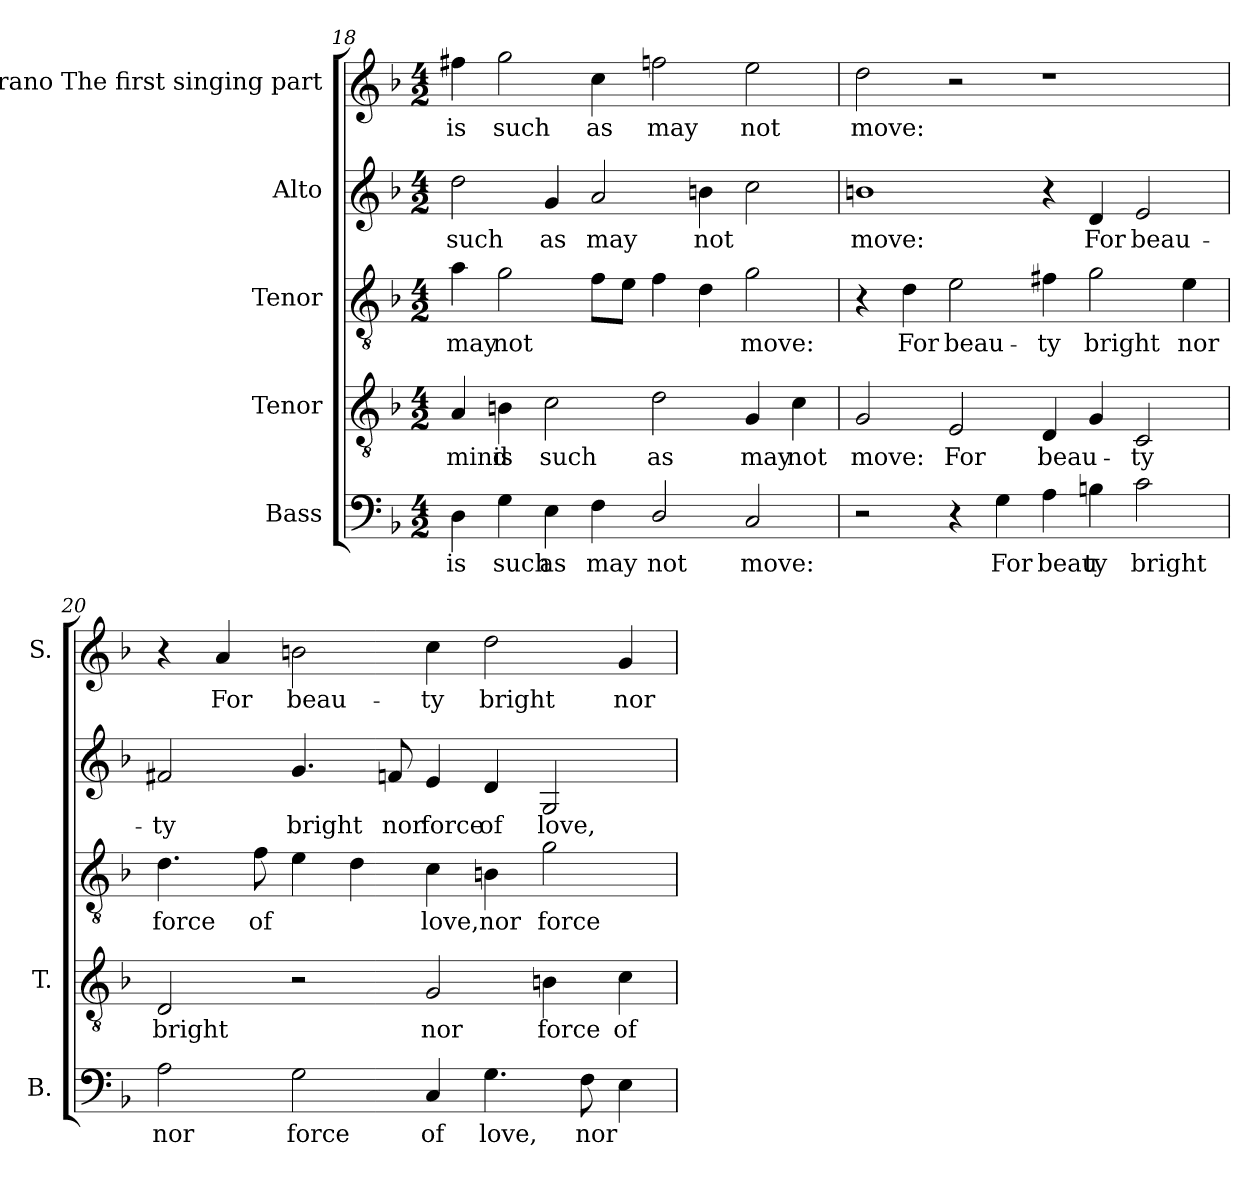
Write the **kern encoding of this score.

**kern	**text	**kern	**text	**kern	**text	**kern	**text	**kern	**text
*part5	*part5	*part4	*part4	*part3	*part3	*part2	*part2	*part1	*part1
*staff5	*staff5	*staff4	*staff4	*staff3	*staff3	*staff2	*staff2	*staff1	*staff1
*I"Bass	*	*I"Tenor	*	*I"Tenor	*	*I"Alto	*	*I"Soprano The first singing part	*
*I'B.	*	*I'T.	*	*	*	*	*	*I'S.	*
*clefF4	*	*clefGv2	*	*clefGv2	*	*clefG2	*	*clefG2	*
*	*	*ITrd7c12	*	*ITrd7c12	*	*ITrd7c12	*	*	*
*k[b-]	*	*k[b-]	*	*k[b-]	*	*k[b-]	*	*k[b-]	*
*F:	*	*F:	*	*F:	*	*F:	*	*F:	*
*M4/2	*	*M4/2	*	*M4/2	*	*M4/2	*	*M4/2	*
=18	=18	=18	=18	=18	=18	=18	=18	=18	=18
!	!LO:LY:b:color=#000000	!	!	!	!	!	!	!	!
!	!	!	!LO:LY:b:color=#000000	!	!	!	!	!	!
!	!	!	!	!	!LO:LY:b:color=#000000	!	!	!	!
!	!	!	!	!	!	!	!LO:LY:b:color=#000000	!	!
!	!	!	!	!	!	!	!	!	!LO:LY:b:color=#000000
4Di\	is	4AAi/	mind	4Ai\	may	2di\	such	4ff#Xi\	is
!	!LO:LY:b:color=#000000	!	!	!	!	!	!	!	!
!	!	!	!LO:LY:b:color=#000000	!	!	!	!	!	!
!	!	!	!	!	!LO:LY:b:color=#000000	!	!	!	!
!	!	!	!	!	!	!	!	!	!LO:LY:b:color=#000000
4Gi\	such	4BBni\	is	2Gi\	not	.	.	2ggi\	such
!	!LO:LY:b:color=#000000	!	!	!	!	!	!	!	!
!	!	!	!LO:LY:b:color=#000000	!	!	!	!	!	!
!	!	!	!	!	!	!	!LO:LY:b:color=#000000	!	!
4Ei\	as	2Ci\	such	.	.	4Gi/	as	.	.
!	!LO:LY:b:color=#000000	!	!	!	!	!	!	!	!
!	!	!	!	!	!	!	!LO:LY:b:color=#000000	!	!
!	!	!	!	!	!	!	!	!	!LO:LY:b:color=#000000
4Fi\	may	.	.	8Fi\L	.	2Ai/	may	4cci\	as
.	.	.	.	8Ei\J	.	.	.	.	.
!	!LO:LY:b:color=#000000	!	!	!	!	!	!	!	!
!	!	!	!LO:LY:b:color=#000000	!	!	!	!	!	!
!	!	!	!	!	!	!	!	!	!LO:LY:b:color=#000000
2Di/	not	2Di\	as	4Fi\	.	.	.	2ffni\	may
!	!	!	!	!	!	!	!LO:LY:b:color=#000000	!	!
.	.	.	.	4Di\	.	4Bni\	not	.	.
!	!LO:LY:b:color=#000000	!	!	!	!	!	!	!	!
!	!	!	!LO:LY:b:color=#000000	!	!	!	!	!	!
!	!	!	!	!	!LO:LY:b:color=#000000	!	!	!	!
!	!	!	!	!	!	!	!	!	!LO:LY:b:color=#000000
2Ci/	move:	4GGi/	may	2Gi\	move:	2ci\	.	2eei\	not
!	!	!	!LO:LY:b:color=#000000	!	!	!	!	!	!
.	.	4Ci\	not	.	.	.	.	.	.
!!LO:PB:g=z
=19	=19	=19	=19	=19	=19	=19	=19	=19	=19
!	!	!	!LO:LY:b:color=#000000	!	!	!	!	!	!
!	!	!	!	!	!	!	!LO:LY:b:color=#000000	!	!
!	!	!	!	!	!	!	!	!	!LO:LY:b:color=#000000
2r	.	2GGi/	move:	4r	.	1Bni	move:	2ddi\	move:
!	!	!	!	!	!LO:LY:b:color=#000000	!	!	!	!
.	.	.	.	4Di\	For	.	.	.	.
!	!	!	!LO:LY:b:color=#000000	!	!	!	!	!	!
!	!	!	!	!	!LO:LY:b:color=#000000	!	!	!	!
4r	.	2EEi/	For	2Ei\	beau-	.	.	2r	.
!	!LO:LY:b:color=#000000	!	!	!	!	!	!	!	!
4Gi\	For	.	.	.	.	.	.	.	.
!	!LO:LY:b:color=#000000	!	!	!	!	!	!	!	!
!	!	!	!LO:LY:b:color=#000000	!	!	!	!	!	!
!	!	!	!	!	!LO:LY:b:color=#000000	!	!	!	!
4Ai\	beau-	4DDi/	beau-	4F#Xi\	-ty	4r	.	1r	.
!	!LO:LY:b:color=#000000	!	!	!	!	!	!	!	!
!	!	!	!	!	!LO:LY:b:color=#000000	!	!	!	!
!	!	!	!	!	!	!	!LO:LY:b:color=#000000	!	!
4Bni\	-ty	4GGi/	.	2Gi\	bright	4Di/	For	.	.
!	!LO:LY:b:color=#000000	!	!	!	!	!	!	!	!
!	!	!	!LO:LY:b:color=#000000	!	!	!	!	!	!
!	!	!	!	!	!	!	!LO:LY:b:color=#000000	!	!
2ci\	bright	2CCi/	-ty	.	.	2Ei/	beau-	.	.
!	!	!	!	!	!LO:LY:b:color=#000000	!	!	!	!
.	.	.	.	4Ei\	nor	.	.	.	.
=20	=20	=20	=20	=20	=20	=20	=20	=20	=20
!	!LO:LY:b:color=#000000	!	!	!	!	!	!	!	!
!	!	!	!LO:LY:b:color=#000000	!	!	!	!	!	!
!	!	!	!	!	!LO:LY:b:color=#000000	!	!	!	!
!	!	!	!	!	!	!	!LO:LY:b:color=#000000	!	!
2Ai\	nor	2DDi/	bright	4.Di\	force	2F#Xi/	-ty	4r	.
!	!	!	!	!	!	!	!	!	!LO:LY:b:color=#000000
.	.	.	.	.	.	.	.	4ai/	For
!	!	!	!	!	!LO:LY:b:color=#000000	!	!	!	!
.	.	.	.	8Fi\	of	.	.	.	.
!	!LO:LY:b:color=#000000	!	!	!	!	!	!	!	!
!	!	!	!	!	!	!	!LO:LY:b:color=#000000	!	!
!	!	!	!	!	!	!	!	!	!LO:LY:b:color=#000000
2Gi\	force	2r	.	4Ei\	.	4.Gi/	bright	2bni\	beau-
.	.	.	.	4Di\	.	.	.	.	.
!	!	!	!	!	!	!	!LO:LY:b:color=#000000	!	!
.	.	.	.	.	.	8Fni/	nor	.	.
!	!LO:LY:b:color=#000000	!	!	!	!	!	!	!	!
!	!	!	!LO:LY:b:color=#000000	!	!	!	!	!	!
!	!	!	!	!	!LO:LY:b:color=#000000	!	!	!	!
!	!	!	!	!	!	!	!LO:LY:b:color=#000000	!	!
!	!	!	!	!	!	!	!	!	!LO:LY:b:color=#000000
4Ci/	of	2GGi/	nor	4Ci\	love,	4Ei/	force	4cci\	-ty
!	!LO:LY:b:color=#000000	!	!	!	!	!	!	!	!
!	!	!	!	!	!LO:LY:b:color=#000000	!	!	!	!
!	!	!	!	!	!	!	!LO:LY:b:color=#000000	!	!
!	!	!	!	!	!	!	!	!	!LO:LY:b:color=#000000
4.Gi\	love,	.	.	4BBni\	nor	4Di/	of	2ddi\	bright
!	!	!	!LO:LY:b:color=#000000	!	!	!	!	!	!
!	!	!	!	!	!LO:LY:b:color=#000000	!	!	!	!
!	!	!	!	!	!	!	!LO:LY:b:color=#000000	!	!
.	.	4BBni\	force	2Gi\	force	2GGi/	love,	.	.
!	!LO:LY:b:color=#000000	!	!	!	!	!	!	!	!
8Fi\	nor	.	.	.	.	.	.	.	.
!	!	!	!LO:LY:b:color=#000000	!	!	!	!	!	!
!	!	!	!	!	!	!	!	!	!LO:LY:b:color=#000000
4Ei\	.	4Ci\	of	.	.	.	.	4gi/	nor
=	=	=	=	=	=	=	=	=	=
*-	*-	*-	*-	*-	*-	*-	*-	*-	*-
